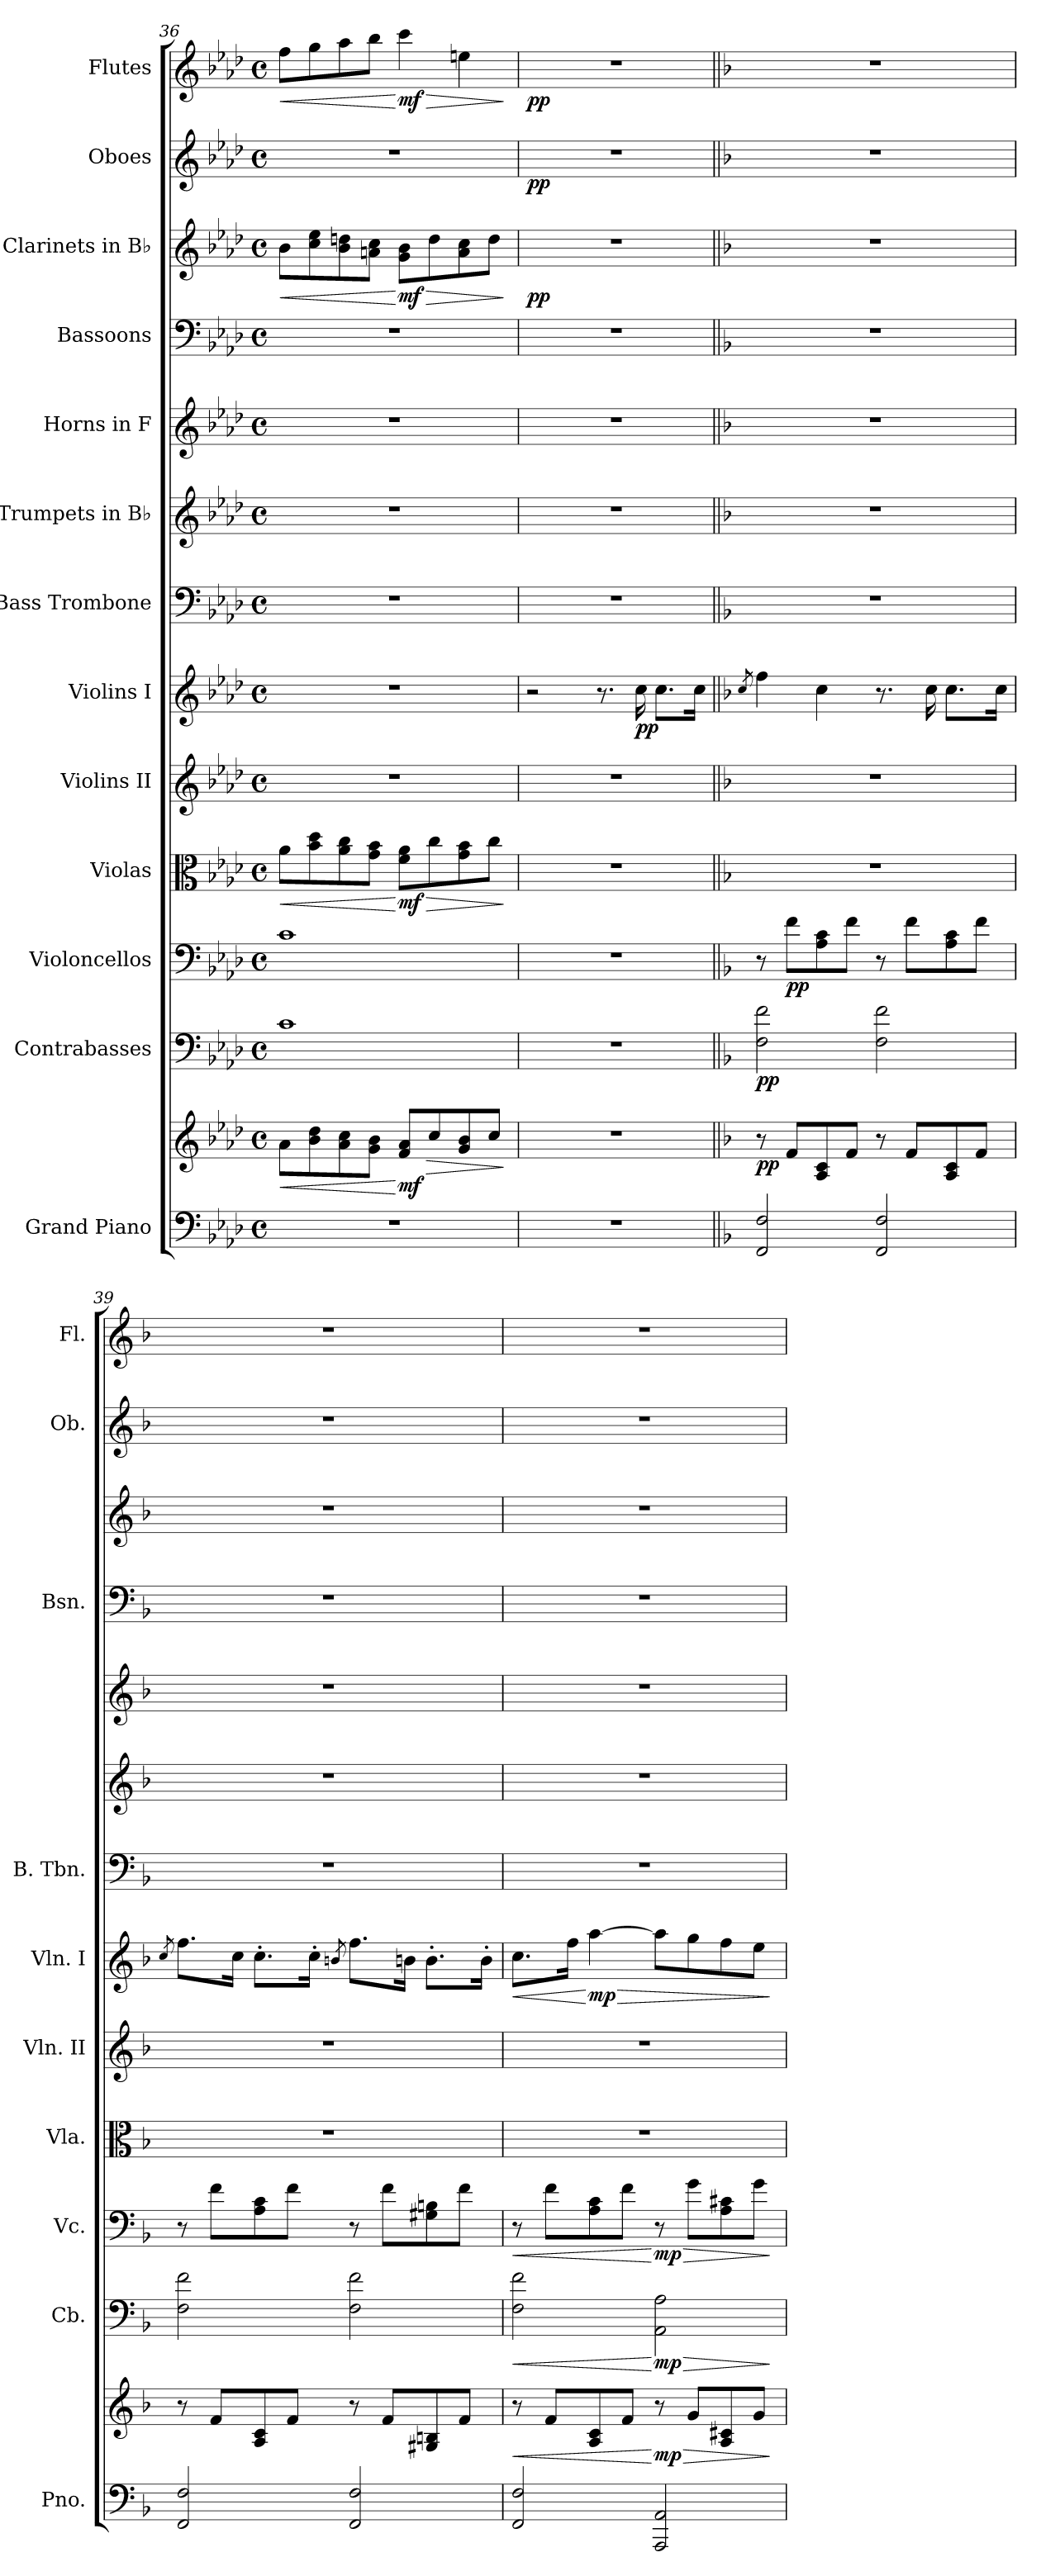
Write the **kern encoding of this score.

**kern	**kern	**dynam	**kern	**dynam	**kern	**dynam	**kern	**dynam	**kern	**kern	**dynam	**kern	**kern	**kern	**kern	**kern	**dynam	**kern	**dynam	**kern	**dynam
*part13	*part13	*part13	*part12	*part12	*part11	*part11	*part10	*part10	*part9	*part8	*part8	*part7	*part6	*part5	*part4	*part3	*part3	*part2	*part2	*part1	*part1
*staff14	*staff13	*staff13/14	*staff12	*staff12	*staff11	*staff11	*staff10	*staff10	*staff9	*staff8	*staff8	*staff7	*staff6	*staff5	*staff4	*staff3	*staff3	*staff2	*staff2	*staff1	*staff1
*I"Grand Piano	*	*	*I"Contrabasses	*	*I"Violoncellos	*	*I"Violas	*	*I"Violins II	*I"Violins I	*	*I"Bass Trombone	*I"Trumpets in B♭	*I"Horns in F	*I"Bassoons	*I"Clarinets in B♭	*	*I"Oboes	*	*I"Flutes	*
*I'Pno.	*	*	*I'Cb.	*	*I'Vc.	*	*I'Vla.	*	*I'Vln. II	*I'Vln. I	*	*I'B. Tbn.	*	*	*I'Bsn.	*	*	*I'Ob.	*	*I'Fl.	*
!!LO:PB:g=z
*clefF4	*clefG2	*	*clefF4	*	*clefF4	*	*clefC3	*	*clefG2	*clefG2	*	*clefF4	*clefG2	*clefG2	*clefF4	*clefG2	*	*clefG2	*	*clefG2	*
*	*	*	*ITrd7c12	*	*	*	*	*	*	*	*	*	*ITrd1c2	*ITrd4c7	*	*ITrd1c2	*	*	*	*	*
*k[b-e-a-d-]	*k[b-e-a-d-]	*	*k[b-e-a-d-]	*	*k[b-e-a-d-]	*	*k[b-e-a-d-]	*	*k[b-e-a-d-]	*k[b-e-a-d-]	*	*k[b-e-a-d-]	*k[b-e-a-d-g-c-]	*k[b-e-a-d-g-]	*k[b-e-a-d-]	*k[b-e-a-d-g-c-]	*	*k[b-e-a-d-]	*	*k[b-e-a-d-]	*
*M4/4	*M4/4	*	*M4/4	*	*M4/4	*	*M4/4	*	*M4/4	*M4/4	*	*M4/4	*M4/4	*M4/4	*M4/4	*M4/4	*	*M4/4	*	*M4/4	*
*met(c)	*met(c)	*	*met(c)	*	*met(c)	*	*met(c)	*	*met(c)	*met(c)	*	*met(c)	*met(c)	*met(c)	*met(c)	*met(c)	*	*met(c)	*	*met(c)	*
=36	=36	=36	=36	=36	=36	=36	=36	=36	=36	=36	=36	=36	=36	=36	=36	=36	=36	=36	=36	=36	=36
!	!	!LO:HP:b	!	!	!	!	!	!LO:HP:b	!	!	!	!	!	!	!	!	!LO:HP:b	!	!	!	!LO:HP:b
1r	8a-\L	<	1C	.	1c	.	8a-\L	<	1r	1r	.	1r	1r	1r	1r	8a-\L	<	1r	.	8ff\L	<
.	8b-\ 8dd-\	.	.	.	.	.	8b-\ 8dd-\	.	.	.	.	.	.	.	.	8b-\ 8dd-\	.	.	.	8gg\	.
.	8a-\ 8cc\	.	.	.	.	.	8a-\ 8cc\	.	.	.	.	.	.	.	.	8a-\ 8ccn\	.	.	.	8aa-\	.
.	8g\ 8b-\J	.	.	.	.	.	8g\ 8b-\J	.	.	.	.	.	.	.	.	8gn\ 8b-\J	.	.	.	8bb-\J	.
!	!	!LO:HP:n=1:b	!	!	!	!	!	!LO:HP:n=1:b	!	!	!	!	!	!	!	!	!LO:HP:n=1:b	!	!	!	!LO:HP:n=1:b
!	!	!LO:DY:n=1:b	!	!	!	!	!	!LO:DY:n=1:b	!	!	!	!	!	!	!	!	!LO:DY:n=1:b	!	!	!	!LO:DY:n=1:b
.	8f/ 8a-/L	[ > mf	.	.	.	.	8f\ 8a-\L	[ > mf	.	.	.	.	.	.	.	8f\ 8a-\L	[ > mf	.	.	4ccc\	[ > mf
.	8cc/	.	.	.	.	.	8cc\	.	.	.	.	.	.	.	.	8cc\	.	.	.	.	.
.	8g/ 8b-/	.	.	.	.	.	8g\ 8b-\	.	.	.	.	.	.	.	.	8g\ 8b-\	.	.	.	4een\	.
.	8cc/J	.	.	.	.	.	8cc\J	.	.	.	.	.	.	.	.	8cc\J	.	.	.	.	.
.	.	]	.	.	.	.	.	]	.	.	.	.	.	.	.	.	]	.	.	.	]
=37	=37	=37	=37	=37	=37	=37	=37	=37	=37	=37	=37	=37	=37	=37	=37	=37	=37	=37	=37	=37	=37
!	!	!	!	!	!	!	!	!	!	!	!	!	!	!	!	!	!LO:DY:b	!	!LO:DY:b	!	!LO:DY:b
1r	1r	.	1r	.	1r	.	1r	.	1r	2r	.	1r	1r	1r	1r	1r	pp	1r	pp	1r	pp
.	.	.	.	.	.	.	.	.	.	8.r	.	.	.	.	.	.	.	.	.	.	.
!	!	!	!	!	!	!	!	!	!	!	!LO:DY:b	!	!	!	!	!	!	!	!	!	!
.	.	.	.	.	.	.	.	.	.	16cc\	pp	.	.	.	.	.	.	.	.	.	.
.	.	.	.	.	.	.	.	.	.	8.cc\L	.	.	.	.	.	.	.	.	.	.	.
.	.	.	.	.	.	.	.	.	.	16cc\Jk	.	.	.	.	.	.	.	.	.	.	.
=38||	=38||	=38||	=38||	=38||	=38||	=38||	=38||	=38||	=38||	=38||	=38||	=38||	=38||	=38||	=38||	=38||	=38||	=38||	=38||	=38||	=38||
*k[b-]	*k[b-]	*	*k[b-]	*	*k[b-]	*	*k[b-]	*	*k[b-]	*k[b-]	*	*k[b-]	*k[b-e-a-]	*k[b-e-]	*k[b-]	*k[b-e-a-]	*	*k[b-]	*	*k[b-]	*
.	.	.	.	.	.	.	.	.	.	8qcc/	.	.	.	.	.	.	.	.	.	.	.
!	!	!LO:DY:b	!	!LO:DY:b	!	!	!	!	!	!	!	!	!	!	!	!	!	!	!	!	!
2FF/ 2F/	8r	pp	2FF\ 2F\	pp	8r	.	1r	.	1r	4ff\	.	1r	1r	1r	1r	1r	.	1r	.	1r	.
!	!	!	!	!	!	!LO:DY:b	!	!	!	!	!	!	!	!	!	!	!	!	!	!	!
.	8f/L	.	.	.	8f\L	pp	.	.	.	.	.	.	.	.	.	.	.	.	.	.	.
.	8A/ 8c/	.	.	.	8A\ 8c\	.	.	.	.	4cc\	.	.	.	.	.	.	.	.	.	.	.
.	8f/J	.	.	.	8f\J	.	.	.	.	.	.	.	.	.	.	.	.	.	.	.	.
2FF/ 2F/	8r	.	2FF\ 2F\	.	8r	.	.	.	.	8.r	.	.	.	.	.	.	.	.	.	.	.
.	8f/L	.	.	.	8f\L	.	.	.	.	.	.	.	.	.	.	.	.	.	.	.	.
.	.	.	.	.	.	.	.	.	.	16cc\	.	.	.	.	.	.	.	.	.	.	.
.	8A/ 8c/	.	.	.	8A\ 8c\	.	.	.	.	8.cc\L	.	.	.	.	.	.	.	.	.	.	.
.	8f/J	.	.	.	8f\J	.	.	.	.	.	.	.	.	.	.	.	.	.	.	.	.
.	.	.	.	.	.	.	.	.	.	16cc\Jk	.	.	.	.	.	.	.	.	.	.	.
=39	=39	=39	=39	=39	=39	=39	=39	=39	=39	=39	=39	=39	=39	=39	=39	=39	=39	=39	=39	=39	=39
.	.	.	.	.	.	.	.	.	.	8qcc/	.	.	.	.	.	.	.	.	.	.	.
2FF/ 2F/	8r	.	2FF\ 2F\	.	8r	.	1r	.	1r	8.ff\L	.	1r	1r	1r	1r	1r	.	1r	.	1r	.
.	8f/L	.	.	.	8f\L	.	.	.	.	.	.	.	.	.	.	.	.	.	.	.	.
.	.	.	.	.	.	.	.	.	.	16cc\Jk	.	.	.	.	.	.	.	.	.	.	.
.	8A/ 8c/	.	.	.	8A\ 8c\	.	.	.	.	8.cc'\L	.	.	.	.	.	.	.	.	.	.	.
.	8f/J	.	.	.	8f\J	.	.	.	.	.	.	.	.	.	.	.	.	.	.	.	.
.	.	.	.	.	.	.	.	.	.	16cc'\Jk	.	.	.	.	.	.	.	.	.	.	.
.	.	.	.	.	.	.	.	.	.	8qbn/	.	.	.	.	.	.	.	.	.	.	.
2FF/ 2F/	8r	.	2FF\ 2F\	.	8r	.	.	.	.	8.ff\L	.	.	.	.	.	.	.	.	.	.	.
.	8f/L	.	.	.	8f\L	.	.	.	.	.	.	.	.	.	.	.	.	.	.	.	.
.	.	.	.	.	.	.	.	.	.	16b\Jk	.	.	.	.	.	.	.	.	.	.	.
.	8G#X/ 8Bn/	.	.	.	8G#X\ 8Bn\	.	.	.	.	8.b'\L	.	.	.	.	.	.	.	.	.	.	.
.	8f/J	.	.	.	8f\J	.	.	.	.	.	.	.	.	.	.	.	.	.	.	.	.
.	.	.	.	.	.	.	.	.	.	16b'\Jk	.	.	.	.	.	.	.	.	.	.	.
=40	=40	=40	=40	=40	=40	=40	=40	=40	=40	=40	=40	=40	=40	=40	=40	=40	=40	=40	=40	=40	=40
!	!	!LO:HP:b	!	!LO:HP:b	!	!LO:HP:b	!	!	!	!	!LO:HP:b	!	!	!	!	!	!	!	!	!	!
2FF/ 2F/	8r	<	2FF\ 2F\	<	8r	<	1r	.	1r	8.cc\L	<	1r	1r	1r	1r	1r	.	1r	.	1r	.
.	8f/L	.	.	.	8f\L	.	.	.	.	.	.	.	.	.	.	.	.	.	.	.	.
.	.	.	.	.	.	.	.	.	.	16ff\Jk	.	.	.	.	.	.	.	.	.	.	.
!	!	!	!	!	!	!	!	!	!	!	!LO:HP:n=1:b	!	!	!	!	!	!	!	!	!	!
!	!	!	!	!	!	!	!	!	!	!	!LO:DY:n=1:b	!	!	!	!	!	!	!	!	!	!
.	8A/ 8c/	.	.	.	8A\ 8c\	.	.	.	.	[4aa\	[ > mp	.	.	.	.	.	.	.	.	.	.
.	8f/J	.	.	.	8f\J	.	.	.	.	.	.	.	.	.	.	.	.	.	.	.	.
!	!	!LO:HP:n=1:b	!	!LO:HP:n=1:b	!	!LO:HP:n=1:b	!	!	!	!	!	!	!	!	!	!	!	!	!	!	!
!	!	!LO:DY:n=1:b	!	!LO:DY:n=1:b	!	!LO:DY:n=1:b	!	!	!	!	!	!	!	!	!	!	!	!	!	!	!
2AAA/ 2AA/	8r	[ > mp	2AAA\ 2AA\	[ > mp	8r	[ > mp	.	.	.	8aa\L]	.	.	.	.	.	.	.	.	.	.	.
.	8g/L	.	.	.	8g\L	.	.	.	.	8gg\	.	.	.	.	.	.	.	.	.	.	.
.	8A/ 8c#X/	.	.	.	8A\ 8c#X\	.	.	.	.	8ff\	.	.	.	.	.	.	.	.	.	.	.
.	8g/J	.	.	.	8g\J	.	.	.	.	8ee\J	.	.	.	.	.	.	.	.	.	.	.
.	.	]	.	]	.	]	.	.	.	.	]	.	.	.	.	.	.	.	.	.	.
=	=	=	=	=	=	=	=	=	=	=	=	=	=	=	=	=	=	=	=	=	=
*-	*-	*-	*-	*-	*-	*-	*-	*-	*-	*-	*-	*-	*-	*-	*-	*-	*-	*-	*-	*-	*-
